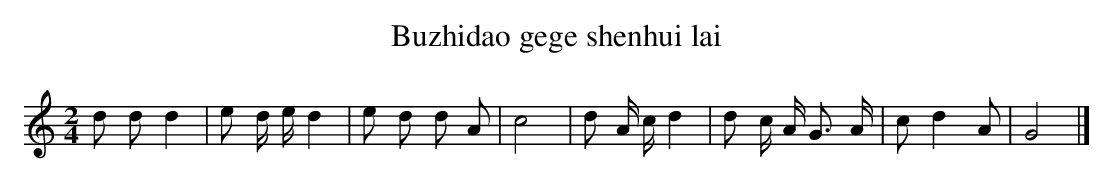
X:1
T: Buzhidao gege shenhui lai
L: 1/8
M: 2/4
K: C
d dd2 [I:setbarnb 1]|
e d/ e/d2 |
e d d A |
c4 |
d A/ c/d2 |
d c/ A< G A/ |
cd2A |
G4 |]
